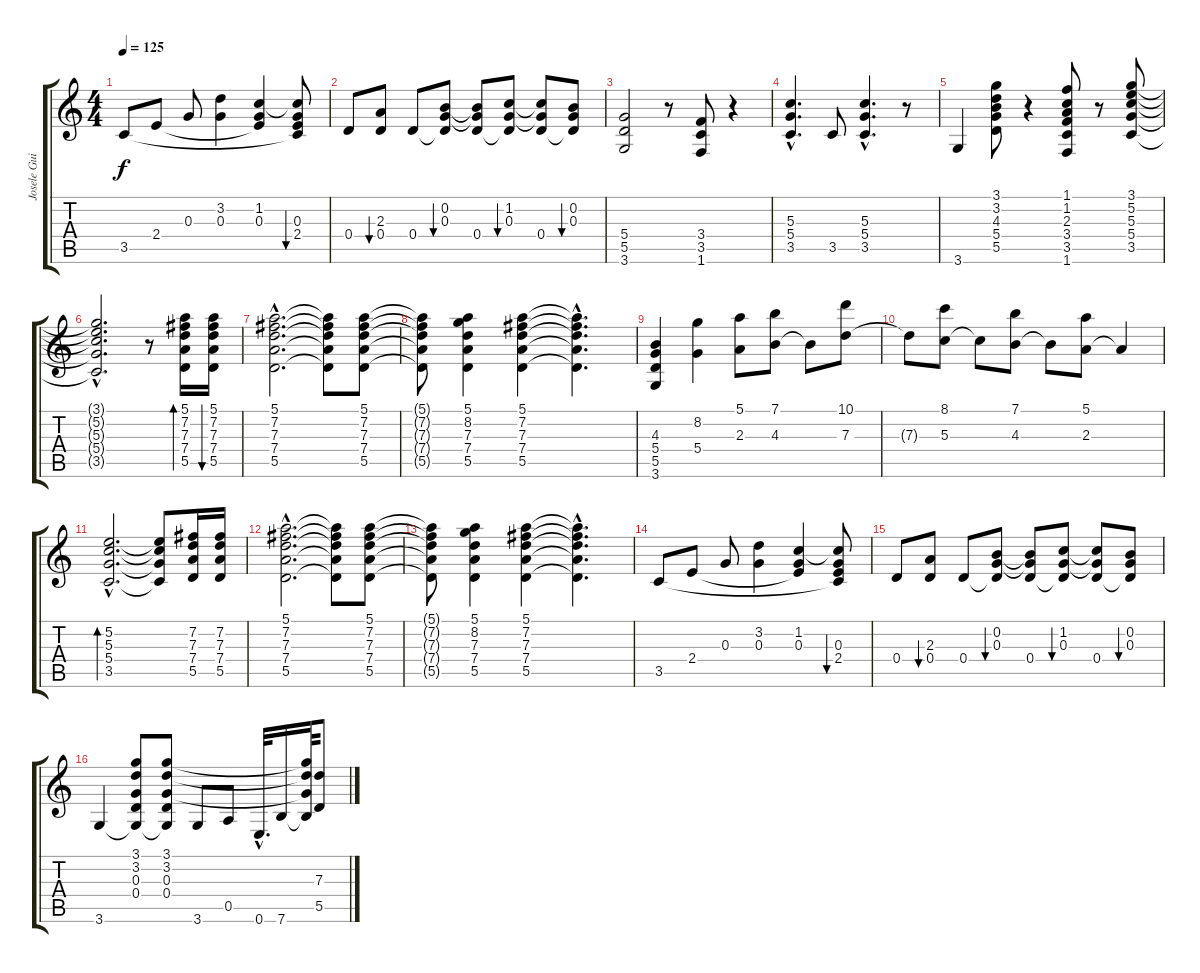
\track ("Josele Guitarra" "Josele Gui") {instrument acousticguitarsteel}
\staff {score tabs}
\tuning (E4 B3 G3 D3 A2 E2) {hide}
\ts (4 4)
\tempo 125
\clef g2
\ks c
3.5.8{dy f volume 9} 2.4.8 0.3.8 (3.2 0.3).4 (1.2 0.3 2.4{t}).4 (1.2{t} 0.3 2.4 3.5{t}).8{bu 60} |
0.4.8 (2.3 0.4).8{bu 60} 0.4.8 (0.2 0.3 0.4{t}).8{bu 60} (0.2{t} 0.3{t} 0.4).8 (1.2 0.3 0.4{t}).8{bu 60} (1.2{t} 0.3{t} 0.4).8 (0.2 0.3 0.4{t}).8{bu 60} |
(5.4 5.5 3.6).2{volume 9 instrument overdrivenguitar} r.8 (3.4 3.5 1.6).8 r.4 |
(5.3{hac} 5.4{hac} 3.5{hac}).4{d} 3.5.8 (5.3{hac} 5.4{hac} 3.5{hac}).4{d} r.8 |
3.6.4 (3.1 3.2 4.3 5.4 5.5).8 r.4 (1.1 1.2 2.3 3.4 3.5 1.6).8 r.8 (3.1 5.2 5.3 5.4 3.5).8 |
(3.1{hac t} 5.2{hac t} 5.3{hac t} 5.4{hac t} 3.5{hac t}).2{d} r.8 (5.1 7.2 7.3 7.4 5.5).16{bd 60} (5.1 7.2 7.3 7.4 5.5).16{bu 60} |
(5.1{hac} 7.2{hac} 7.3{hac} 7.4{hac} 5.5{hac}).2{d} (5.1{t} 7.2{t} 7.3{t} 7.4{t} 5.5{t}).8 (5.1 7.2 7.3 7.4 5.5).8 |
(5.1{t} 7.2{t} 7.3{t} 7.4{t} 5.5{t}).8 (5.1 8.2 7.3 7.4 5.5).4 (5.1 7.2 7.3 7.4 5.5).4 (5.1{hac t} 7.2{hac t} 7.3{hac t} 7.4{hac t} 5.5{hac t}).4{d} |
(4.3 5.4 5.5 3.6).4{volume 9} (8.2 5.4).4 (5.1 2.3).8 (7.1 4.3).8 4.3{t}.8 (10.1 7.3).8 |
7.3{t}.8 (8.1 5.3).8 5.3{t}.8 (7.1 4.3).8 4.3{t}.8 (5.1 2.3).8 2.3{t}.4 |
(5.2{hac} 5.3{hac} 5.4{hac} 3.5{hac}).2{d bd 480} (5.2{t} 5.3{t} 5.4{t} 3.5{t}).8 (7.2 7.3 7.4 5.5).16 (7.2 7.3 7.4 5.5).16 |
(5.1{hac} 7.2{hac} 7.3{hac} 7.4{hac} 5.5{hac}).2{d} (5.1{t} 7.2{t} 7.3{t} 7.4{t} 5.5{t}).8 (5.1 7.2 7.3 7.4 5.5).8 |
(5.1{t} 7.2{t} 7.3{t} 7.4{t} 5.5{t}).8 (5.1 8.2 7.3 7.4 5.5).4 (5.1 7.2 7.3 7.4 5.5).4 (5.1{hac t} 7.2{hac t} 7.3{hac t} 7.4{hac t} 5.5{hac t}).4{d} |
3.5.8{volume 9 instrument acousticguitarsteel} 2.4.8 0.3.8 (3.2 0.3).4 (1.2 0.3 2.4{t}).4 (1.2{t} 0.3 2.4 3.5{t}).8{bu 60} |
0.4.8 (2.3 0.4).8{bu 60} 0.4.8 (0.2 0.3 0.4{t}).8{bu 60} (0.2{t} 0.3{t} 0.4).8 (1.2 0.3 0.4{t}).8{bu 60} (1.2{t} 0.3{t} 0.4).8 (0.2 0.3 0.4{t}).8{bu 60} |
3.6.4 (3.1 3.2 0.3 0.4 3.6{t}).8{volume 12} (3.1 3.2 0.3 0.4 3.6{t}).8 3.6.8 0.5.8 0.6{hac}.32{d} 7.6.16 (3.1{t} 3.2{t} 0.3{t} 7.6{t}).64 (7.3 5.5).8
